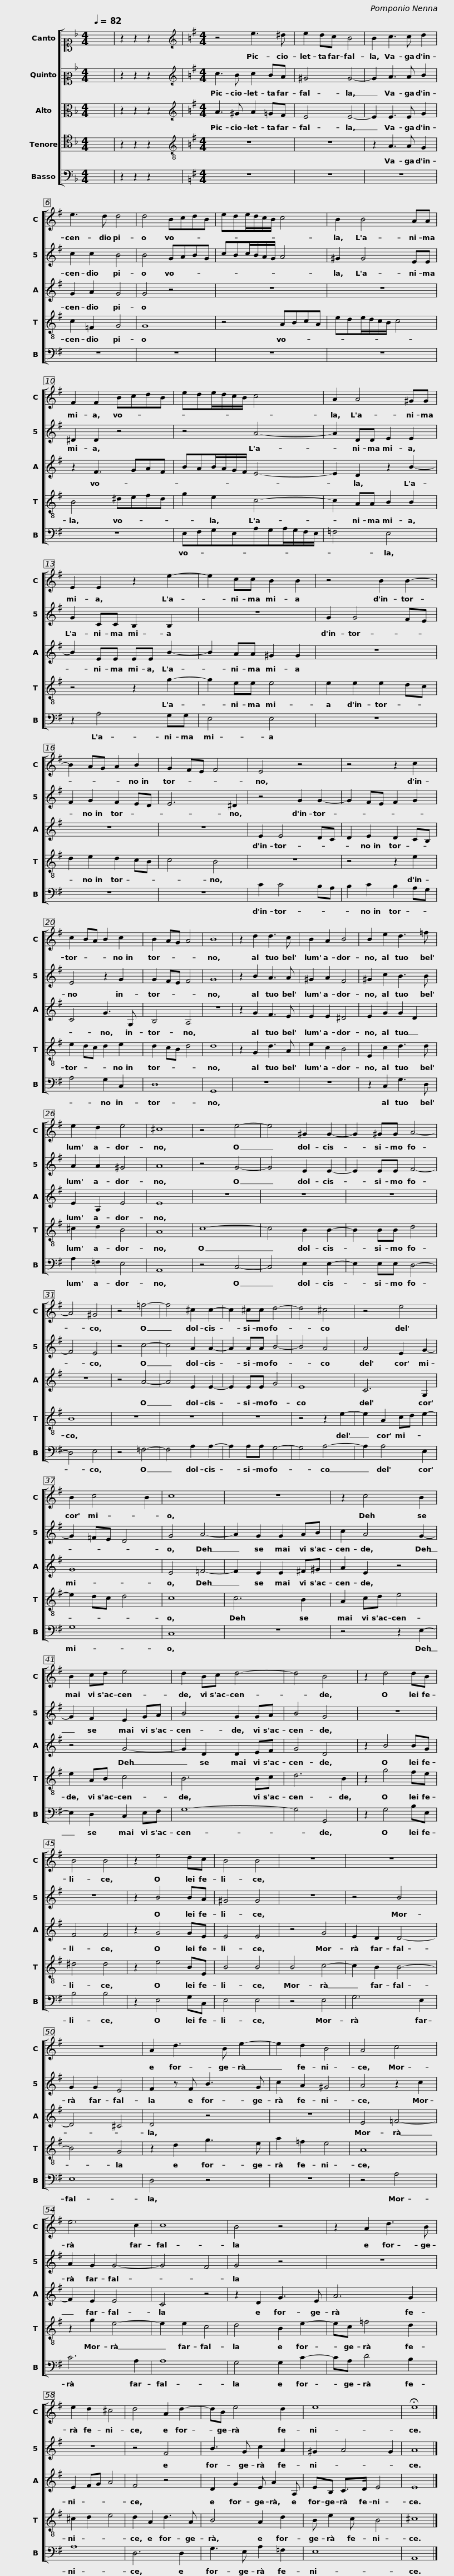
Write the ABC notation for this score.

X:1
%%score [ 1 2 3 4 5 ]
L:1/8
Q:1/4=82
M:4/4
I:linebreak $
K:F
V:1 alto1
V:2 alto2
V:3 alto
V:4 tenor
V:5 bass
V:1
 x8 | z2 z2 z2 x2 |[K:G][M:4/4][K:treble] z4 e3 ^d | e2 dc B4 | B2 c3 c d2 | %5
 e3 d d4 | d4 BcdB |$ ede/d/c/B/ c4 | B2 B4 AA | F2 F2 BcdB | %10
 ede/d/c/B/ c4 | A2 A4 ^GG |$ E2 E2 z2 e2- | e2 cc B2 B2 | z4 B2 B2- | %15
 B2 AG A2 B2 | G2 FE F4 | E4 z4 |$ z4 z2 c2 | c2 BA B2 c2 | %20
 B2 AG A4 | B8 | z2 d2 d3 c | B2 A2 B4 | B2 e2 d3 =f |$ %25
 e2 d2 e4 | ^c8 | z4 e4- | e4 ^G2 G2- | G2 ^GG A4- | %30
 A4 ^G4 | z4 =f4- | f4 ^c2 c2- |$ c2 ^cc d4- | d4 ^c4 | %35
 z4 e4 | B2 c4 B2 | c8 | z8 | z2 c4 B2 |$ %40
 B2 cd e4 | d2 Bc d4- | d4 B4 | z2 d4 dB | B4 B4 | %45
 z2 e4 dc | B4 B4 |$ z8 | z8 | z8 | %50
 A2 d3 B e2- | e2 d2 B4 | A4 c4 | e6 c2 | c8 |$ %55
 B4 z4 | z2 A2 d3 B | e2 d2 ^c4 | d4 A2 d2- | dB e4 d2 | %60
 e8 | !fermata!e8 |] %62
V:2
 x8 | z2 z2 z2 x2 |[K:G][M:4/4][K:treble] c3 B c2 BA | ^G4 G4- | G2 A3 A B2 | %5
 c2 c2 B4 | B4 GABG |$ cBc/B/A/G/ A4 | ^G2 G4 EE | ^D2 D2 z4 | %10
 z4 A4- | A2 DD E2 E2 |$ G2 CC B,2 B,2 | z8 | G2 G4 FE | %15
 F2 G2 F2 ED | E6 ^D2 | z4 G2 G2- |$ G2 FE F2 G2 | E4 z2 G2 | %20
 G2 FE F4 | G8 | z2 B2 A3 A | ^G2 A2 F4 | ^G2 c2 B3 B |$ %25
 A2 A2 ^G4 | A8 | z4 G4- | G4 E2 E2- | E2 EE F4- | %30
 F4 E4 | z4 c4- | c4 A2 A2- |$ A2 AA B4- | B4 A4 | %35
 A4 E2 G2- | G2 =FE D4 | G4 A4- | A2 G2 G2 AB | c2 A4 G2- |$ %40
 G2 F2 E2 GA | B4 G2 GA | B4 G4 | z8 | z8 | %45
 z2 B4 BA | ^G4 G4 |$ z8 | z4 B4 | G2 G2 E4 | %50
 F2 z F B3 G | c2 A2 ^G4 | A4 z2 c2 | A2 G2 G4- | G4 F4 |$ %55
 G4 z4 | z8 | z8 | z4 F4 | B3 G c2 A2 | %60
 ^G2 A4 G2 | A8 |] %62
V:3
 x8 | z2 z2 z2 x2 |[K:G][M:4/4][K:treble] A3 ^G A2 =GF | E4 E4- | E2 E3 E G2 | %5
 G2 A2 G4 | G4 z4 |$ z8 | z8 | z2 F3 GAF | %10
 BAB/A/G/F/ E4- | E2 D2 z2 B2- |$ B2 EE EE B2- | B2 AA ^G2 G2 | z8 | %15
 z8 | z8 | E2 E4 DC |$ D2 E2 D2 CB, | C4 G3 G, | %20
 B,4 A,4 | z8 | z2 G2 F3 E | E2 E2 ^D4 | E2 G2 G2 D2 |$ %25
 E2 A,2 E4 | E8 | z8 | z8 | z8 | %30
 z8 | z4 A4- | A4 E2 E2- |$ E2 EE G4 | E8 | %35
 C6 G,2 | G8 | E4 =F4- | F2 E2 E2 ^F^G | A2 E2 z4 |$ %40
 z4 G4- | G2 D2 D2 EF | G4 D4 | z2 B4 BG | F4 F4 | %45
 z2 G4 GE | E4 E4 |$ z4 G4 | E2 D2 D4- | D4 ^C4 | %50
 D4 z4 | z8 | E4 =F4- | F2 E2 E4 | C4 z4 |$ %55
 z2 D2 G3 E | A6 G2 | E2 FG A4 | F4 z4 | D2 G2 E A2 A, | %60
 EB, C>D E4 | E8 |] %62
V:4
 x8 | z2 z2 z2 x2 |[K:G][M:4/4][K:treble-8] z8 | z8 | z2 A3 A G2 | %5
 c2 =F2 G4 | G8 |$ z4 ABcA | ede/d/c/B/ c4 | B4 ^defd | %10
 g2 e2 c4- | c2 AA B2 B2 |$ z4 z2 g2- | g2 ee e4 | e2 e2 e2 dc | %15
 d2 e2 d2 cB | c4 B4 | z8 |$ z4 z2 e2 | e2 dc d2 e2 | %20
 d2 cB d4 | d8 | z2 G2 d3 A | e2 c2 B4 | E2 c2 d3 d |$ %25
 ^c2 d2 B4 | A8 | c8- | c4 B2 B2- | B2 BB d4 | %30
 B8 | z8 | z8 |$ z8 | z4 z2 e2- | %35
 e2 A2 cd e2- | e2 dc d4 | c8 | c6 B2 | A2 cd e4 |$ %40
 e2 AB c4 | B6 Bc | d6 B2 | z2 g4 fe | ^d4 d4 | %45
 z2 e4 BE | B4 B4 |$ B4 c4- | c2 B2 B4- | B4 G4 | %50
 z2 d2 g3 e | a2 =f2 e4 | A8 | z2 g2 e4- | e2 e2 c4 |$ %55
 d4 B2 e2- | ec =f4 d2 | ^c2 d2 e4 | d2 A2 d3 A | B4 A2 d2 | %60
 B e2 c B4 | ^c8 |] %62
V:5
 x8 | z2 z2 z2 x2 |[K:G][M:4/4] z8 | z8 | z8 | %5
 z8 | z8 |$ z8 | z8 | z8 | %10
 E,F,G,E,A,G,A,/G,/F,/E,/ | =F,4 E,4 |$ z2 A,4 G,G, | E,4 E,4 | z8 | %15
 z8 | z8 | C2 C4 B,A, |$ B,2 C2 B,2 A,G, | A,4 G,2 C,2 | %20
 D,8 | G,,8 | z8 | z8 | z2 C,2 G,3 D, |$ %25
 A,2 =F,2 E,4 | A,,8 | z4 C,4- | C,4 E,2 E,2- | E,2 E,E, D,4- | %30
 D,4 E,4 | z4 =F,4- | F,4 A,2 A,2- |$ A,2 A,A, G,4- | G,4 A,4- | %35
 A,2 A,4 E,2 | G,8 | C,8 | z8 | z4 z2 E,2- |$ %40
 E,2 D,2 C,2 E,F, | G,8- | G,4 G,,4 | z2 G,4 B,E, | B,4 B,4 | %45
 z2 E,4 G,C, | E,4 E,4 |$ z4 E,4 | G,6 E,2 | E,8 | %50
 D,4 z4 | z8 | z4 A,4 | C6 A,2 | A,8 |$ %55
 G,4 G,2 C2- | CA, D4 B,2 | A,8 | D,6 D,2 | G,3 E, A,2 =F,2 | %60
 E,8 | A,,8 |] %62
